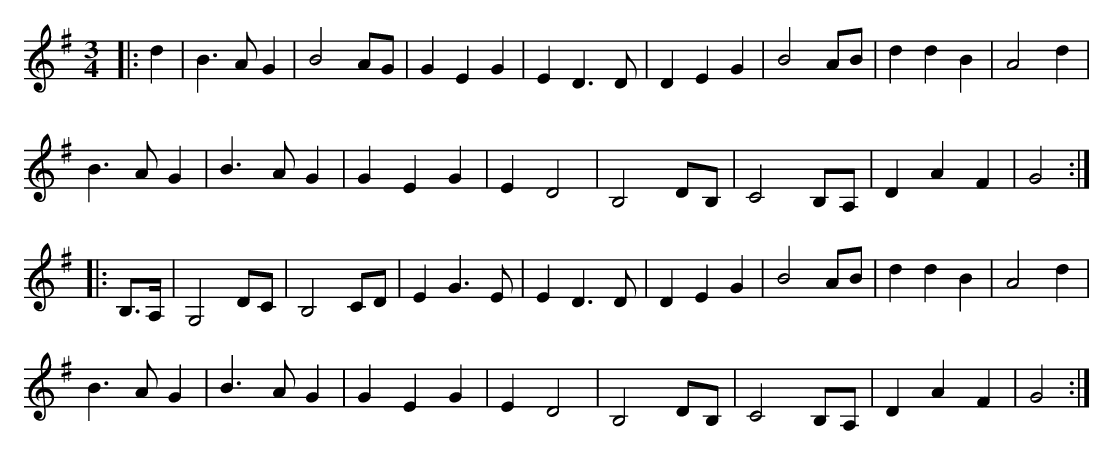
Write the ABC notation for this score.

X:1
M:3/4
K:G
|:d2|B3 A G2|B4 AG|G2 E2 G2|E2 D3 D|D2 E2 G2|B4 AB|d2 d2 B2|A4 d2|
B3 A G2|B3 A G2|G2 E2 G2|E2 D4|B,4 DB,|C4 B,A,|D2 A2 F2|G4:|
|:B,>A,|G,4 DC|B,4 CD|E2 G3 E|E2 D3 D|D2 E2 G2|B4 AB|d2 d2 B2|A4 d2|
B3 A G2|B3 A G2|G2 E2 G2|E2 D4|B,4 DB,|C4 B,A,|D2 A2 F2|G4:|
